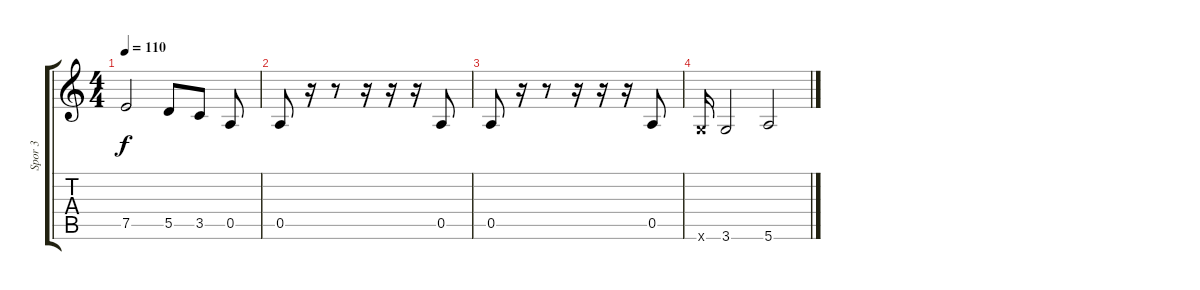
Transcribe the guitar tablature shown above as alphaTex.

\track ("Spor 3" "Spor 3") {instrument electricbassfinger}
\staff {score tabs}
\tuning (E4 B3 G3 D3 A2 E2) {hide}
\ts (4 4)
\tempo 110
\clef g2
\ks c
7.5.2{dy f} 5.5.8 3.5.8 0.5.8 |
0.5.8 r.16 r.8 r.16 r.16 r.16 0.5.8 |
0.5.8 r.16 r.8 r.16 r.16 r.16 0.5.8 |
3.6{x}.16 3.6.2 5.6.2
